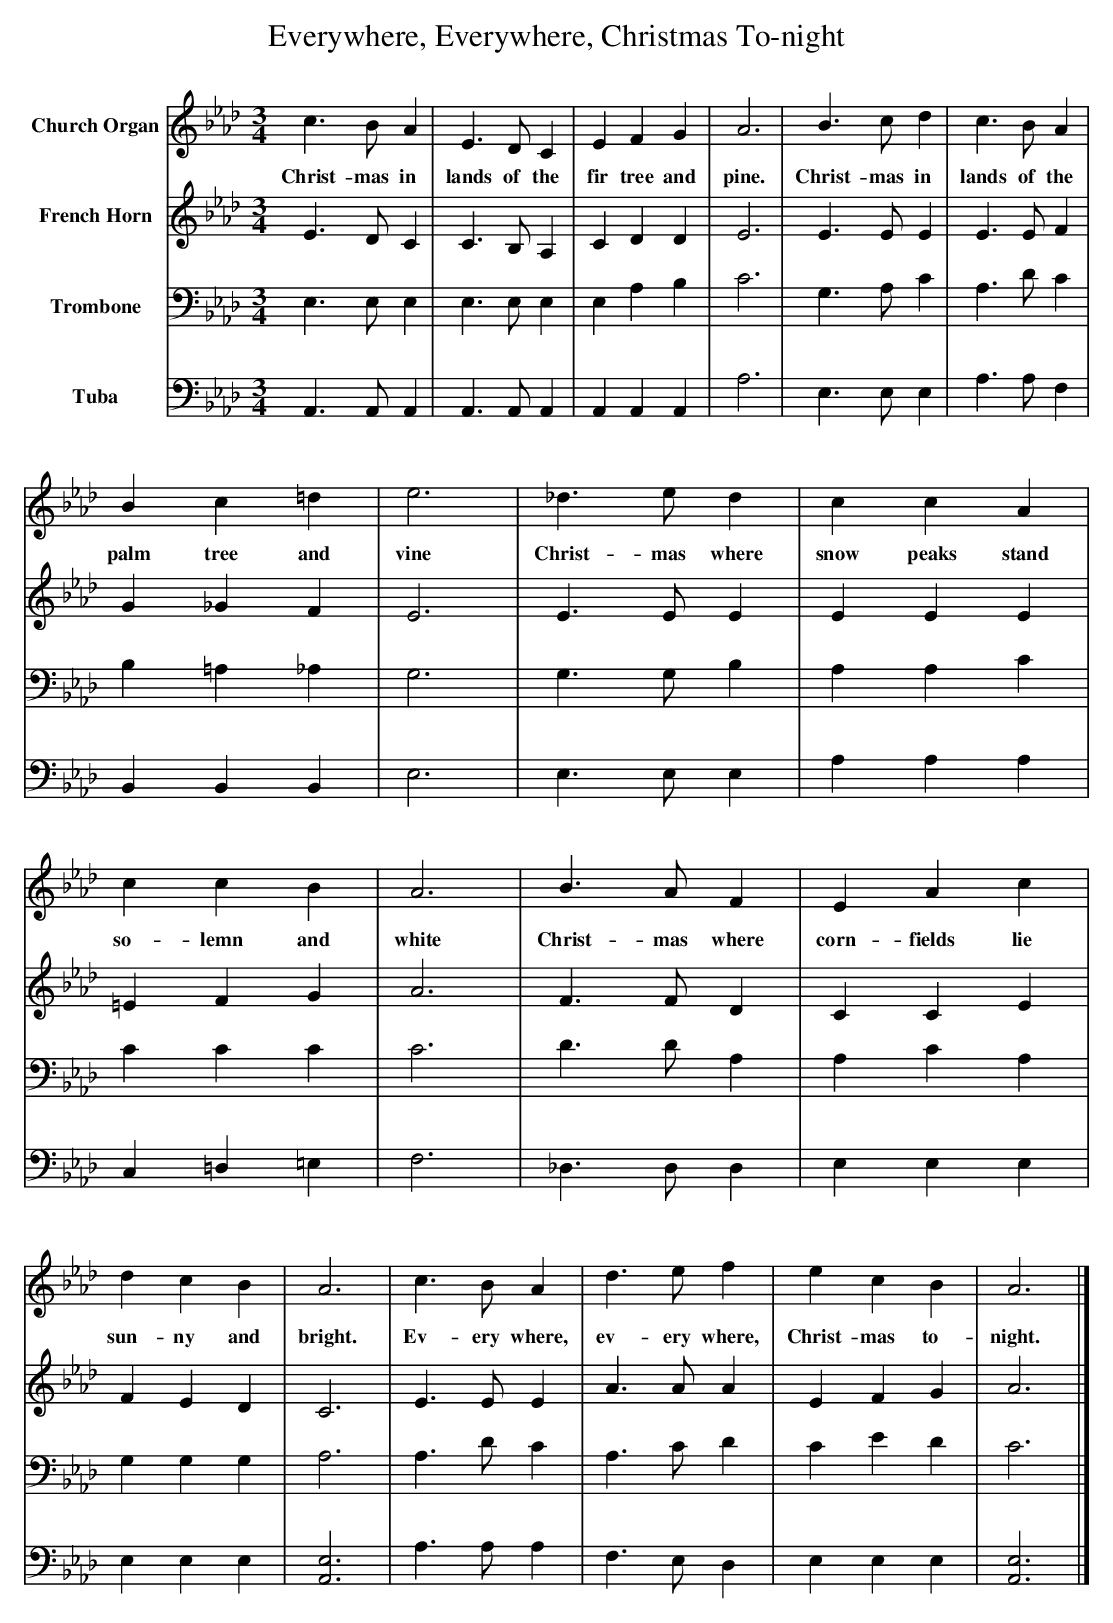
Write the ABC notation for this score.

X:1
T: Everywhere, Everywhere, Christmas To-night
L: 1/4
M: 3/4
V: P1 name="Church Organ"
V: P2 name="French Horn"
V: P3 name="Trombone"
V: P4 name="Tuba"
K: Ab
[V: P1]  c3/ B/ A | E3/ D/ C | E F G | A3 | B3/ c/ d | c3/ B/ A | B c =d | e3 | _d3/ e/ d | c c A | c c B | A3 | B3/ A/ F | E A c | d c B | A3 | c3/ B/ A | d3/ e/ f | e c B | A3|]
w: Christ- mas in lands of the fir tree and pine. Christ- mas in lands of the palm tree and vine Christ- mas where snow peaks stand so- lemn and white Christ- mas where corn- fields lie sun- ny and bright. Ev- ery where, ev- ery where, Christ- mas to- night.
[V: P2]  E3/ D/ C | C3/ B,/ A, | C D D | E3 | E3/ E/ E | E3/ E/ F | G _G F | E3 | E3/ E/ E | E E E | =E F G | A3 | F3/ F/ D | C C E | F E D | C3 | E3/ E/ E | A3/ A/ A | E F G | A3|]
[V: P3]  E,3/ E,/ E, | E,3/ E,/ E, | E, A, B, | C3 | G,3/ A,/ C | A,3/ D/ C | B, =A, _A, | G,3 | G,3/ G,/ B, | A, A, C | C C C | C3 | D3/ D/ A, | A, C A, | G, G, G, | A,3 | A,3/ D/ C | A,3/ C/ D | C E D | C3|]
[V: P4]  A,,3/ A,,/ A,, | A,,3/ A,,/ A,, | A,, A,, A,, | A,3 | E,3/ E,/ E, | A,3/ A,/ F, | B,, B,, B,, | E,3 | E,3/ E,/ E, | A, A, A, | C, =D, =E, | F,3 | _D,3/ D,/ D, | E, E, E, | E, E, E, | [A,,3E,3] | A,3/ A,/ A, | F,3/ E,/ D, | E, E, E, | [A,,3E,3]|]
